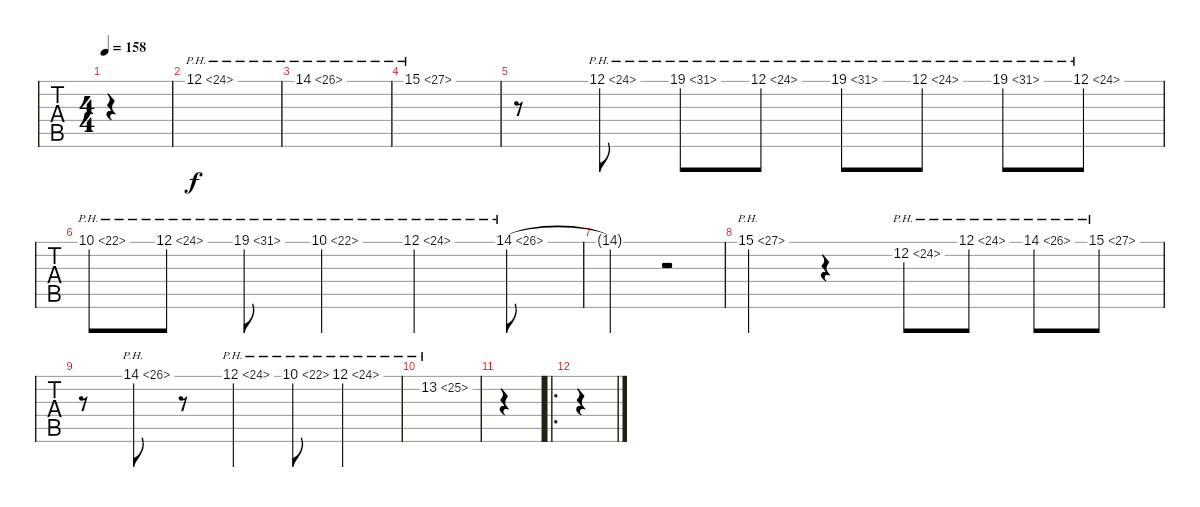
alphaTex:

\track ("   " "   ") {instrument fx7echoes}
\staff {tabs}
\tuning (D4 A3 F3 C3 G2 D2) {hide}
\ts (4 4)
\tempo 158
\clef g2
\ks c
|
12.1{ph 12}.1 |
14.1{ph 12}.1 |
15.1{ph 12}.1 |
r.8 12.1{ph 12 st}.8 19.1{ph 12 st}.8 12.1{ph 12 st}.8 19.1{ph 12 st}.8 12.1{ph 12 st}.8 19.1{ph 12 st}.8 12.1{ph 12 st}.8 |
10.1{ph 12}.8 12.1{ph 12}.8 19.1{ph 12}.8 10.1{ph 12}.4 12.1{ph 12}.4 14.1{ph 12}.8 |
14.1{t}.2 r.2 |
15.1{ph 12}.4 r.4 12.2{ph 12 st}.8 12.1{ph 12 st}.8 14.1{ph 12 st}.8 15.1{ph 12 st}.8 |
r.8 14.1{ph 12}.8 r.8 12.1{ph 12}.4 10.1{ph 12}.8 12.1{ph 12}.4 |
13.2{ph 12}.1 |
|
\ro
